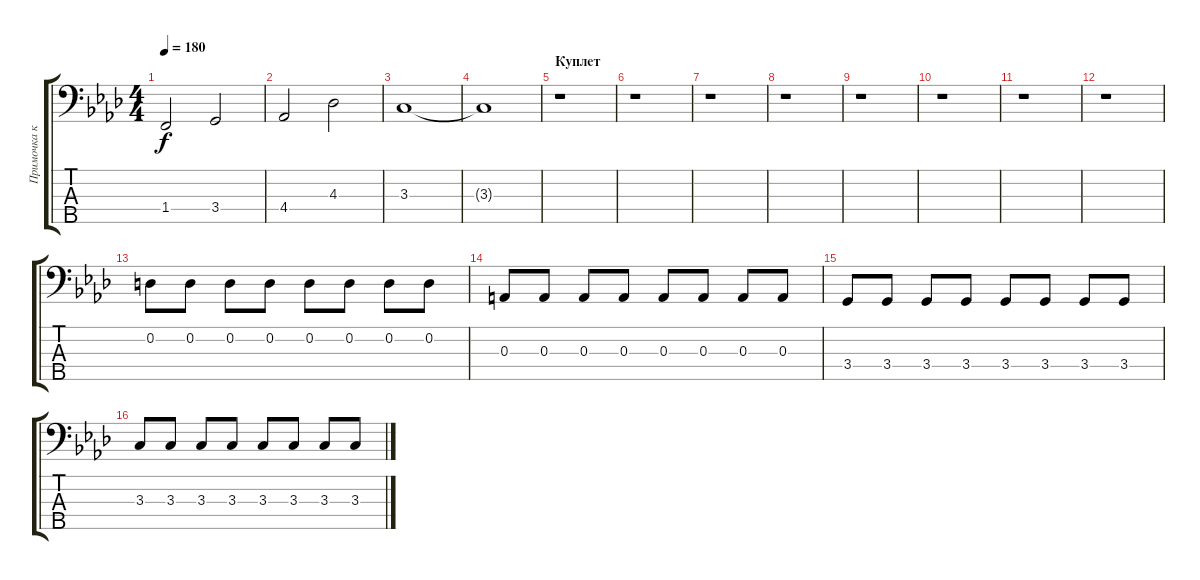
\track ("Примочка к басу" "Примочка к") {instrument slapbass1}
\staff {score tabs}
\tuning (G2 D2 A1 E1 B0) {hide}
\ts (4 4)
\tempo 180
\clef f4
\ks ab
1.4.2{dy f} 3.4.2 |
4.4.2 4.3.2 |
3.3.1 |
3.3{t}.1 |
\section ("" "Куплет")
r.1 |
r.1 |
r.1 |
r.1 |
r.1 |
r.1 |
r.1 |
r.1 |
0.2.8 0.2.8 0.2.8 0.2.8 0.2.8 0.2.8 0.2.8 0.2.8 |
0.3.8 0.3.8 0.3.8 0.3.8 0.3.8 0.3.8 0.3.8 0.3.8 |
3.4.8 3.4.8 3.4.8 3.4.8 3.4.8 3.4.8 3.4.8 3.4.8 |
3.3.8 3.3.8 3.3.8 3.3.8 3.3.8 3.3.8 3.3.8 3.3.8
